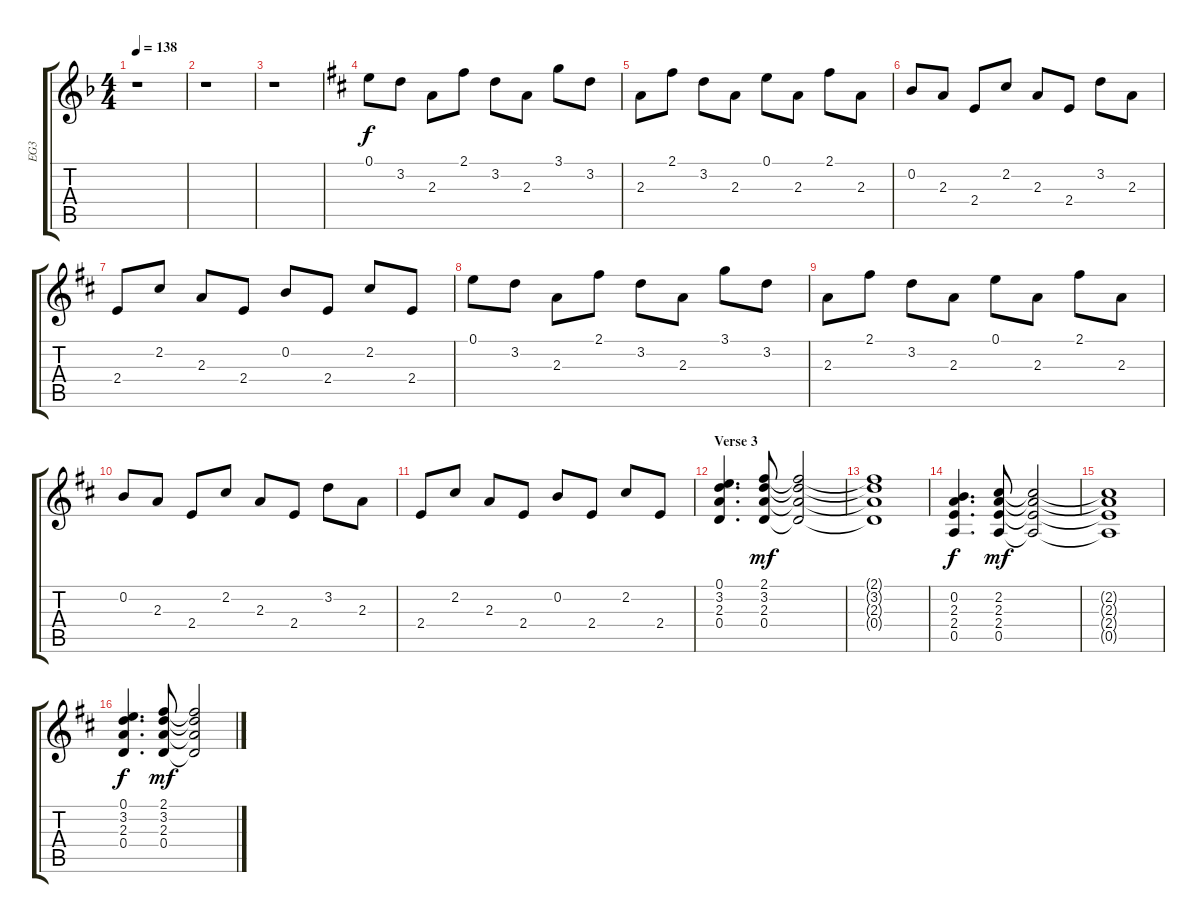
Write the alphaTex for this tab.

\track ("EG3" "EG3") {instrument electricguitarclean}
\staff {score tabs}
\tuning (E4 B3 G3 D3 A2 E2) {hide}
\ts (4 4)
\tempo 138
\clef g2
\ks f
r.1{dy f} |
r.1 |
r.1 |
\ks d
0.1.8 3.2.8 2.3.8 2.1.8 3.2.8 2.3.8 3.1.8 3.2.8 |
2.3.8 2.1.8 3.2.8 2.3.8 0.1.8 2.3.8 2.1.8 2.3.8 |
0.2.8 2.3.8 2.4.8 2.2.8 2.3.8 2.4.8 3.2.8 2.3.8 |
2.4.8 2.2.8 2.3.8 2.4.8 0.2.8 2.4.8 2.2.8 2.4.8 |
0.1.8 3.2.8 2.3.8 2.1.8 3.2.8 2.3.8 3.1.8 3.2.8 |
2.3.8 2.1.8 3.2.8 2.3.8 0.1.8 2.3.8 2.1.8 2.3.8 |
0.2.8 2.3.8 2.4.8 2.2.8 2.3.8 2.4.8 3.2.8 2.3.8 |
2.4.8 2.2.8 2.3.8 2.4.8 0.2.8 2.4.8 2.2.8 2.4.8 |
\section ("" "Verse 3")
(0.1 3.2 2.3 0.4).4{d} (2.1 3.2 2.3 0.4).8{dy mf} (2.1{t} 3.2{t} 2.3{t} 0.4{t}).2 |
(2.1{t} 3.2{t} 2.3{t} 0.4{t}).1 |
(0.2 2.3 2.4 0.5).4{d dy f} (2.2 2.3 2.4 0.5).8{dy mf} (2.2{t} 2.3{t} 2.4{t} 0.5{t}).2 |
(2.2{t} 2.3{t} 2.4{t} 0.5{t}).1 |
(0.1 3.2 2.3 0.4).4{d dy f} (2.1 3.2 2.3 0.4).8{dy mf} (2.1{t} 3.2{t} 2.3{t} 0.4{t}).2
